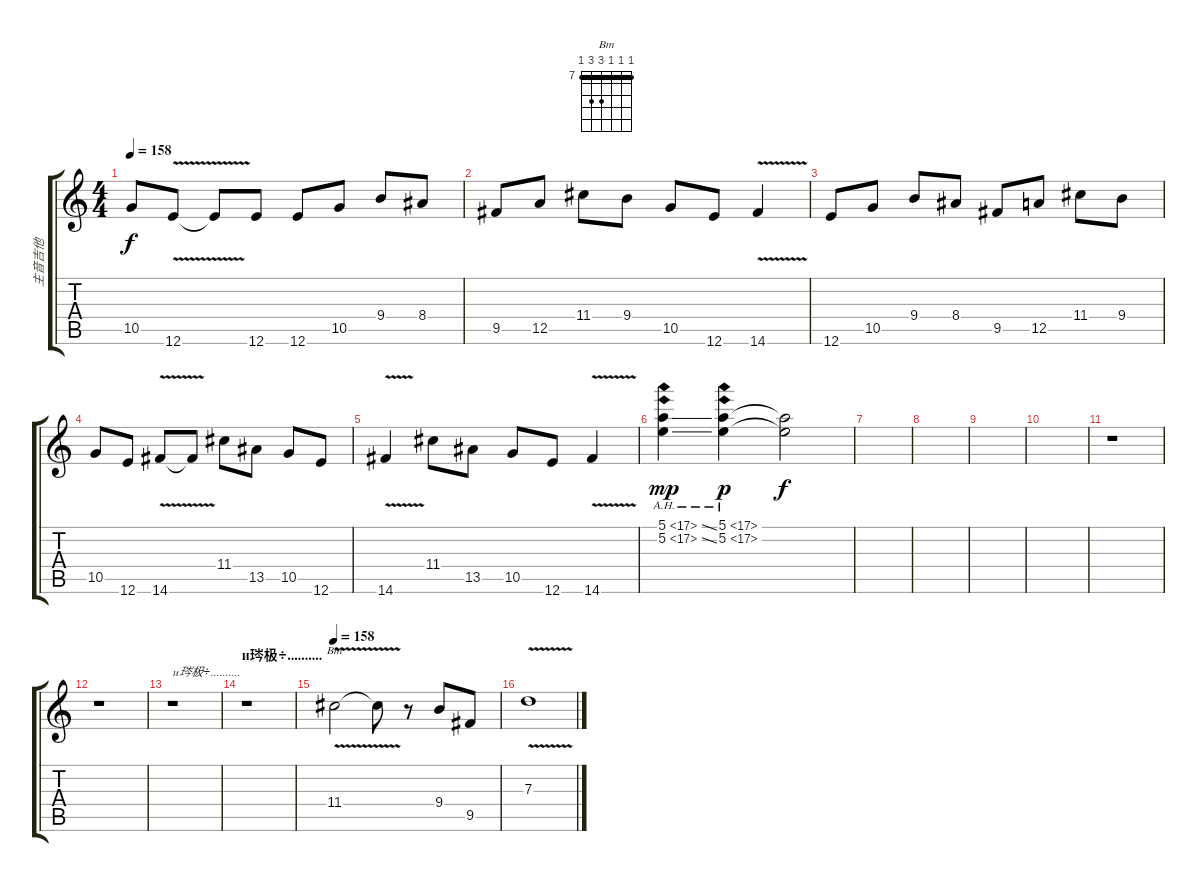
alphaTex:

\track ("主音吉他" "主音吉他") {instrument overdrivenguitar}
\staff {score tabs}
\tuning (E4 B3 G3 D3 A2 E2) {hide}
\chord ("Bm" 7 7 7 9 9 7) {firstfret 7 barre 7}
\ts (4 4)
\tempo 158
\clef g2
\ks c
10.5.8{dy f} 12.6{v}.8 12.6{t}.8 12.6.8 12.6.8 10.5.8 9.4.8 8.4.8 |
9.5.8 12.5.8 11.4.8 9.4.8 10.5.8 12.6.8 14.6{v}.4 |
12.6.8 10.5.8 9.4.8 8.4.8 9.5.8 12.5.8 11.4.8 9.4.8 |
10.5.8 12.6.8 14.6{v}.8 14.6{t}.8 11.4.8 13.5.8 10.5.8 12.6.8 |
14.6{v}.4 11.4.8 13.5.8 10.5.8 12.6.8 14.6{v}.4 |
(5.1{ah 12 ss} 5.2{ah 12 ss}).4{dy mp} (5.1{ah 12} 5.2{ah 12}).4{dy p} (5.1{t} 5.2{t}).2{dy f} |
|
|
|
|
r.1 |
r.1 |
r.1{txt "и琌极.........."} |
\section ("" "и琌极..........")
r.1 |
\tempo 158
11.4{v}.2{ch "Bm"} 11.4{t}.8 r.8 9.4.8 9.5.8 |
7.3{v}.1
